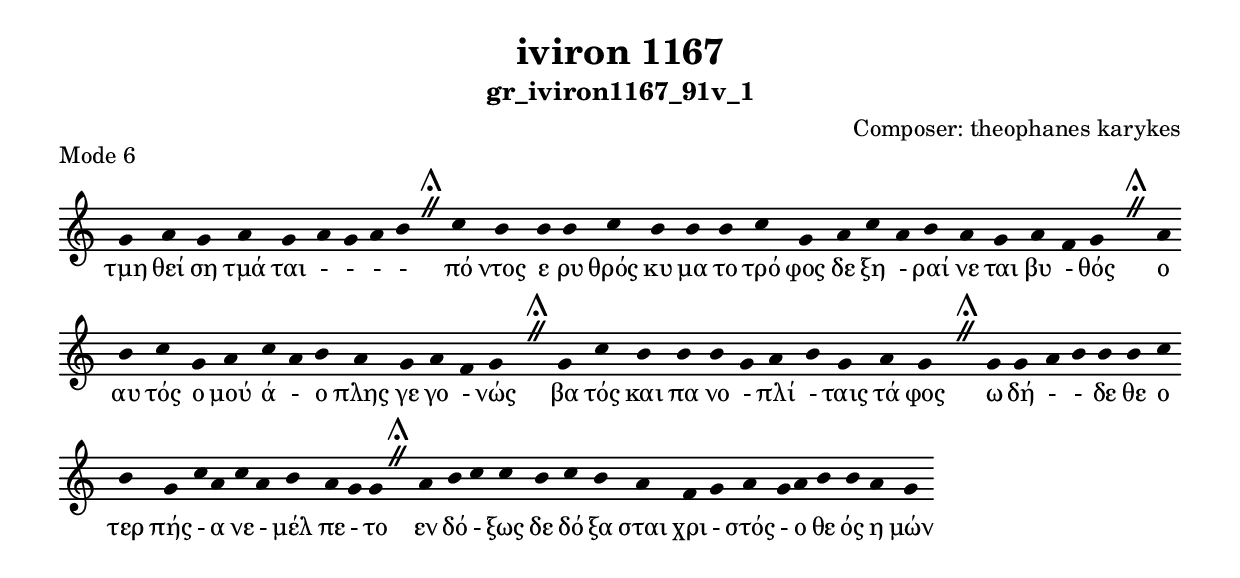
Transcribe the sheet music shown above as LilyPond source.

\include "gregorian.ly"

	\header {
 	  title = "iviron 1167"
	  subtitle = "gr_iviron1167_91v_1"
	  composer = "Composer: theophanes karykes"
	  piece = "Mode 6"
	}

	chant = {
	  g'4 a'4 g'4 a'4 g'4 a'4 g'4 a'4 b'4 \divisioMaior
 c''4 b'4 b'4 b'4 c''4 b'4 b'4 b'4 c''4 g'4 a'4 c''4 a'4 b'4 a'4 g'4 a'4 f'4 g'4 \divisioMaior
 a'4 b'4 c''4 g'4 a'4 c''4 a'4 b'4 a'4 g'4 a'4 f'4 g'4 \divisioMaior
 g'4 c''4 b'4 b'4 b'4 g'4 a'4 b'4 g'4 a'4 g'4 \divisioMaior
 g'4 g'4 a'4 b'4 b'4 b'4 c''4 b'4 g'4 c''4 a'4 c''4 a'4 b'4 a'4 g'4 g'4 \divisioMaior
 a'4 b'4 c''4 c''4 b'4 c''4 b'4 a'4 f'4 g'4 a'4 g'4 a'4 b'4 b'4 a'4 g'4\finalis
	}

	verba = \lyricmode {τμη θεί ση τμά ται -  -  -  - 
πό ντος ε ρυ θρός κυ μα το τρό φος δε ξη - ραί νε ται βυ - θός 
ο αυ τός ο μού ά - ο πλης γε γο - νώς 
βα τός και πα νο - πλί - ταις τά φος 
ω δή -  - δε θε ο τερ πής - α νε - μέλ πε - το 
εν δό - ξως δε δό ξα σται χρι - στός - ο θε ός η μών 
	}


	\score {
	  \new Staff <<
	  \new Voice = "melody" \chant
	  \new Lyrics = "one" \lyricsto melody \verba
	  >>
	  \layout {
	    \context {
	      \Staff
	      \remove "Time_signature_engraver"
	      \remove "Bar_engraver"
	    }
	    \context {
	      \Voice
	      \remove "Stem_engraver"
	    }
	  }
	}